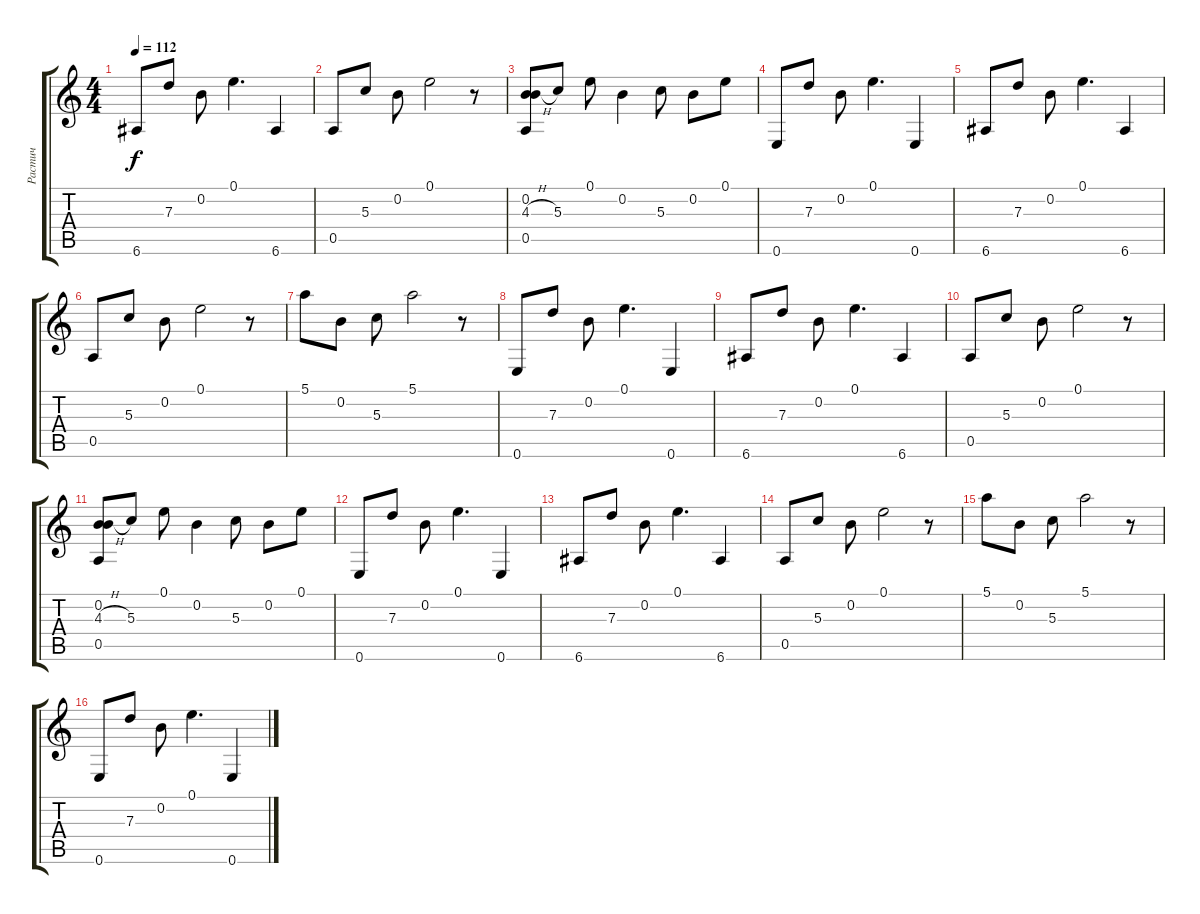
\track ("Растич" "Растич") {instrument acousticguitarsteel}
\staff {score tabs}
\tuning (E4 B3 G3 D3 A2 E2) {hide}
\ts (4 4)
\tempo 112
\clef g2
\ks c
6.6.8{dy f} 7.3.8 0.2.8 0.1.4{d} 6.6.4 |
0.5.8 5.3.8 0.2.8 0.1.2 r.8 |
(0.2 4.3{h} 0.5).8 5.3.8 0.1.8 0.2.4 5.3.8 0.2.8 0.1.8 |
0.6.8 7.3.8 0.2.8 0.1.4{d} 0.6.4 |
6.6.8 7.3.8 0.2.8 0.1.4{d} 6.6.4 |
0.5.8 5.3.8 0.2.8 0.1.2 r.8 |
5.1.8 0.2.8 5.3.8 5.1.2 r.8 |
0.6.8 7.3.8 0.2.8 0.1.4{d} 0.6.4 |
6.6.8 7.3.8 0.2.8 0.1.4{d} 6.6.4 |
0.5.8 5.3.8 0.2.8 0.1.2 r.8 |
(0.2 4.3{h} 0.5).8 5.3.8 0.1.8 0.2.4 5.3.8 0.2.8 0.1.8 |
0.6.8 7.3.8 0.2.8 0.1.4{d} 0.6.4 |
6.6.8 7.3.8 0.2.8 0.1.4{d} 6.6.4 |
0.5.8 5.3.8 0.2.8 0.1.2 r.8 |
5.1.8 0.2.8 5.3.8 5.1.2 r.8 |
0.6.8 7.3.8 0.2.8 0.1.4{d} 0.6.4
